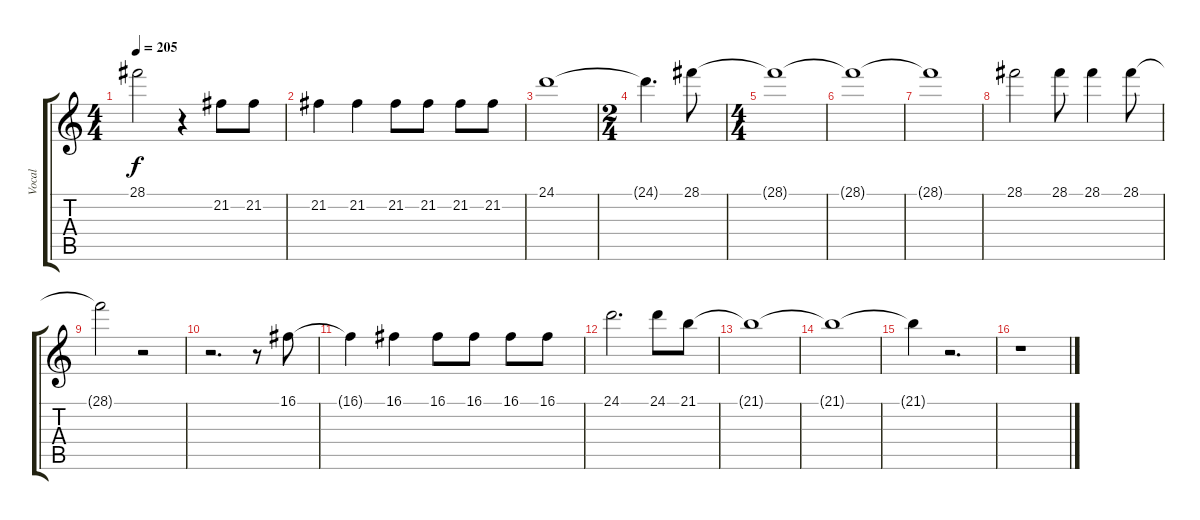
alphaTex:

\track ("Vocal" "Vocal") {instrument synthvoice}
\staff {score tabs}
\tuning (D4 A3 F3 C3 G2 D2) {hide}
\ts (4 4)
\tempo 205
\clef g2
\ks c
28.1{t}.2{dy f} r.4 21.2.8 21.2.8 |
21.2.4 21.2.4 21.2.8 21.2.8 21.2.8 21.2.8 |
24.1.1 |
\ts (2 4)
24.1{t}.4{d} 28.1.8 |
\ts (4 4)
28.1{t}.1 |
28.1{t}.1 |
28.1{t}.1 |
28.1.2 28.1.8 28.1.4 28.1.8 |
28.1{t}.2 r.2 |
r.2{d} r.8 16.1.8 |
16.1{t}.4 16.1.4 16.1.8 16.1.8 16.1.8 16.1.8 |
24.1.2{d} 24.1.8 21.1.8 |
21.1{t}.1 |
21.1{t}.1 |
21.1{t}.4 r.2{d} |
r.1
